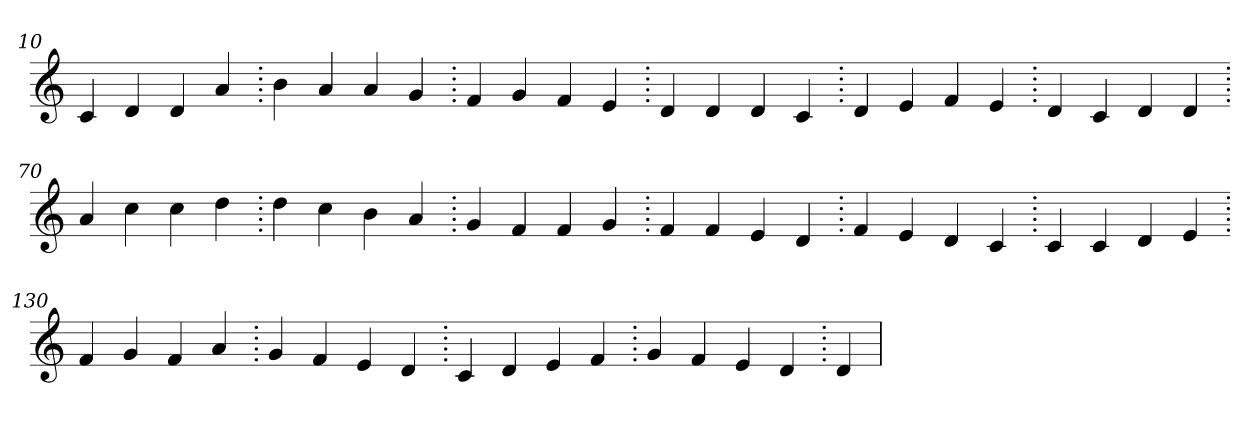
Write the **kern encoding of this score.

**kern
*part1
*staff1
*clefG2
=10.
4c
4d
4d
4a
=20.
4b
4a
4a
4g
=30.
4f
4g
4f
4e
=40.
4d
4d
4d
4c
=50.
4d
4e
4f
4e
=60.
4d
4c
4d
4d
=70.
4a
4cc
4cc
4dd
=80.
4dd
4cc
4b
4a
=90.
4g
4f
4f
4g
=100.
4f
4f
4e
4d
=110.
4f
4e
4d
4c
=120.
4c
4c
4d
4e
=130.
4f
4g
4f
4a
=140.
4g
4f
4e
4d
=150.
4c
4d
4e
4f
=160.
4g
4f
4e
4d
=170.
4d
=
*-
